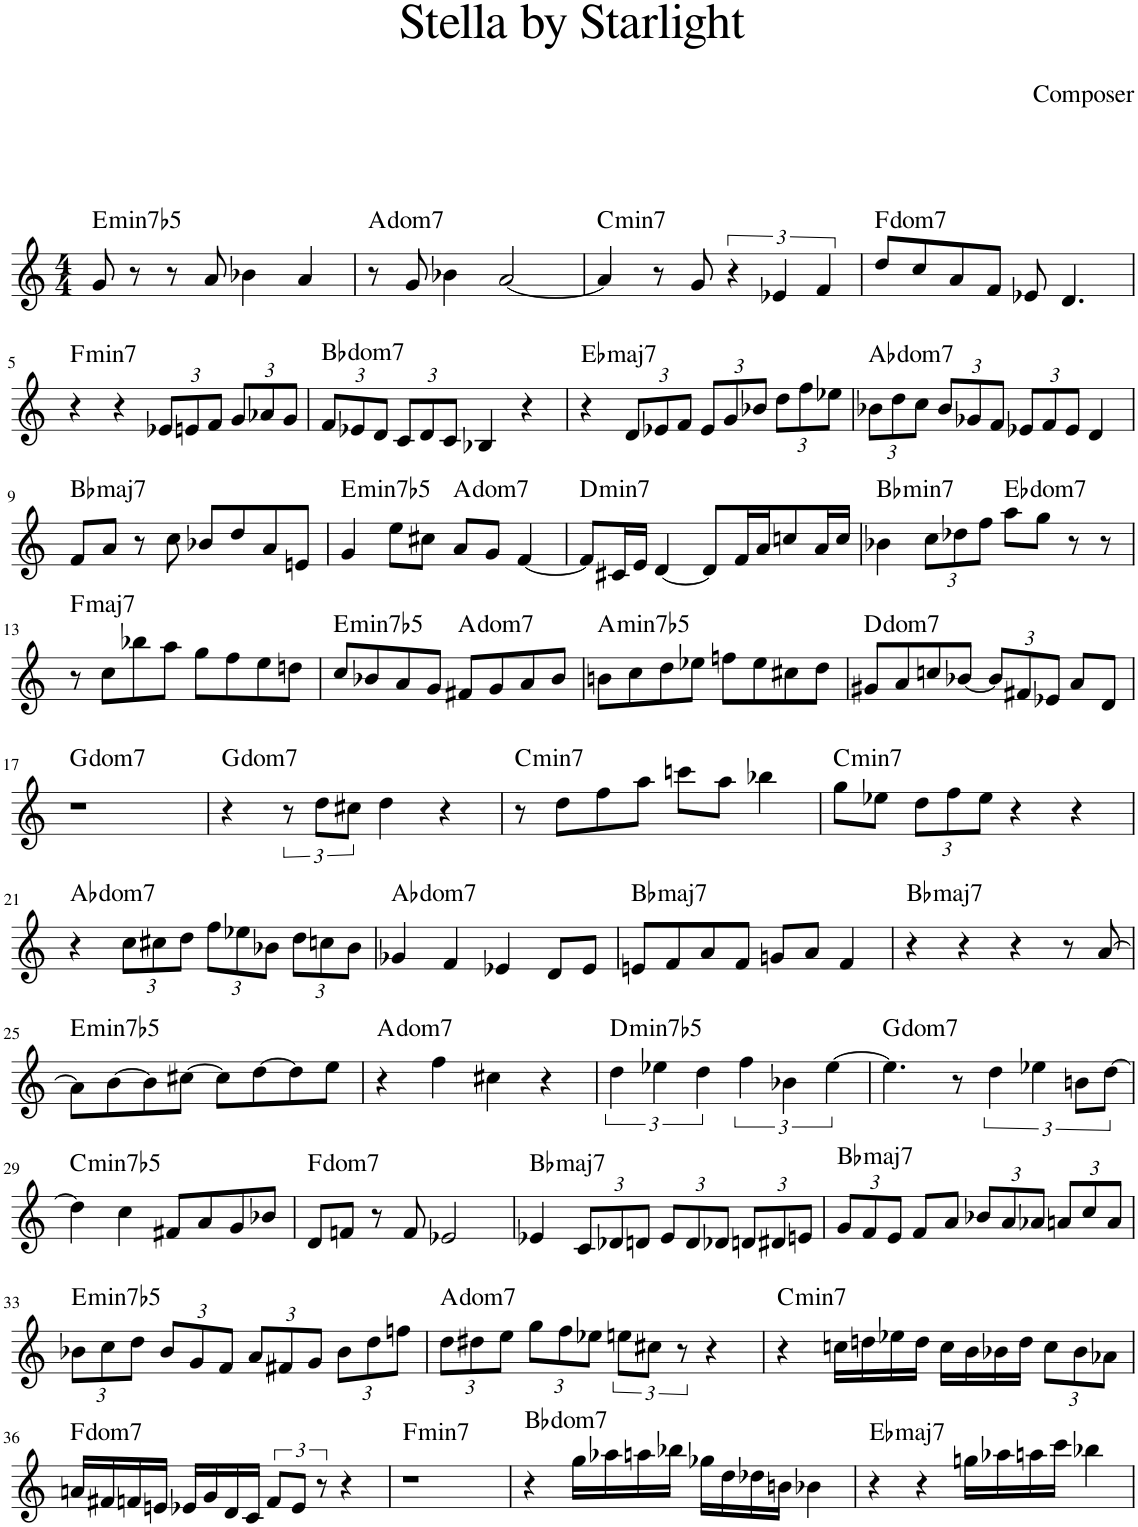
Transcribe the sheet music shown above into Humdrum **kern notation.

**kern	**harte
*part1	*part1
*staff1	*
*I"Piano	*
*I'Pno.	*
*clefG2	*
*k[]	*
*M4/4	*
=1	=1
!	!LO:H:kt=min7b5
8g/	E:hdim7
8r	.
8r	.
8a/	.
4b-X\	.
4a/	.
=2	=2
!	!LO:H:kt=dom
8r	.
8g/	.
4b-X\	.
[2a/	.
=3	=3
!	!LO:H:kt=min7
4a/]	C:min7
8r	.
8g/	.
6r	.
6e-X/	.
6f/	.
=4	=4
!	!LO:H:kt=dom
8dd/L	.
8cc/	.
8a/	.
8f/J	.
8e-X/	.
4.d/	.
!!LO:LB:g=z
=5	=5
!	!LO:H:kt=min7
4r	F:min7
4r	.
*Xbrackettup	*
12e-X/L	.
12en/	.
12f/J	.
12g/L	.
12a-X/	.
12g/J	.
=6	=6
!	!LO:H:kt=dom
12f/L	.
12e-X/	.
12d/J	.
12c/L	.
12d/	.
12c/J	.
4B-X/	.
4r	.
=7	=7
!	!LO:H:kt=maj7
4r	Eb:maj7
12d/L	.
12e-X/	.
12f/J	.
12e-/L	.
12g/	.
12b-X/J	.
12dd\L	.
12ff\	.
12ee-X\J	.
=8	=8
!	!LO:H:kt=dom
12b-X\L	.
12dd\	.
12cc\J	.
12b-/L	.
12g-X/	.
12f/J	.
12e-X/L	.
12f/	.
12e-/J	.
4d/	.
!!LO:LB:g=z
=9	=9
!	!LO:H:kt=maj7
8f/L	Bb:maj7
8a/J	.
8r	.
8cc\	.
8b-X/L	.
8dd/	.
8a/	.
8en/J	.
=10	=10
!	!LO:H:kt=min7b5
4g/	E:hdim7
8ee\L	.
8cc#X\J	.
!	!LO:H:kt=dom
8a/L	.
8g/J	.
[4f/	.
=11	=11
!	!LO:H:kt=min7
8f/L]	D:min7
16c#X/L	.
16e/JJ	.
[4d/	.
8d/L]	.
16f/L	.
16a/J	.
8ccn/	.
16a/L	.
16cc/JJ	.
=12	=12
!	!LO:H:kt=min7
4b-X\	Bb:min7
12cc\L	.
12dd-X\	.
12ff\J	.
!	!LO:H:kt=dom
8aa\L	.
8gg\J	.
8r	.
8r	.
!!LO:LB:g=z
=13	=13
!	!LO:H:kt=maj7
8r	F:maj7
8cc\L	.
8bb-X\	.
8aa\J	.
8gg\L	.
8ff\	.
8ee\	.
8ddn\J	.
=14	=14
!	!LO:H:kt=min7b5
8cc/L	E:hdim7
8b-X/	.
8a/	.
8g/J	.
!	!LO:H:kt=dom
8f#X/L	.
8g/	.
8a/	.
8b-/J	.
=15	=15
!	!LO:H:kt=min7b5
8bn\L	A:hdim7
8cc\	.
8dd\	.
8ee-X\J	.
8ffn\L	.
8ee-\	.
8cc#X\	.
8dd\J	.
=16	=16
!	!LO:H:kt=dom
8g#X/L	.
8a/	.
8ccn/	.
[8b-X/J	.
12b-/L]	.
12f#X/	.
12e-X/J	.
8a/L	.
8d/J	.
!!LO:LB:g=z
=17	=17
!	!LO:H:kt=dom
1r	.
=18	=18
!	!LO:H:kt=dom
4r	.
*brackettup	*
12r	.
12dd\L	.
12cc#X\J	.
4dd\	.
4r	.
=19	=19
!	!LO:H:kt=min7
8r	C:min7
8dd\L	.
8ff\	.
8aa\J	.
8cccn\L	.
8aa\J	.
4bb-X\	.
=20	=20
!	!LO:H:kt=min7
8gg\L	C:min7
8ee-X\J	.
*Xbrackettup	*
12dd\L	.
12ff\	.
12ee-\J	.
4r	.
4r	.
!!LO:LB:g=z
=21	=21
!	!LO:H:kt=dom
4r	.
12cc\L	.
12cc#X\	.
12dd\J	.
12ff\L	.
12ee-X\	.
12b-X\J	.
12dd\L	.
12ccn\	.
12b-\J	.
=22	=22
!	!LO:H:kt=dom
4g-X/	.
4f/	.
4e-X/	.
8d/L	.
8e-/J	.
=23	=23
!	!LO:H:kt=maj7
8en/L	Bb:maj7
8f/	.
8a/	.
8f/J	.
8gn/L	.
8a/J	.
4f/	.
=24	=24
!	!LO:H:kt=maj7
4r	Bb:maj7
4r	.
4r	.
8r	.
[8a/	.
!!LO:LB:g=z
=25	=25
!	!LO:H:kt=min7b5
8a\L]	E:hdim7
[8b\	.
8b\]	.
[8cc#X\J	.
8cc#\L]	.
[8dd\	.
8dd\]	.
8ee\J	.
=26	=26
!	!LO:H:kt=dom
4r	.
4ff\	.
4cc#X\	.
4r	.
=27	=27
*brackettup	*
!	!LO:H:kt=min7b5
6dd\	D:hdim7
6ee-X\	.
6dd\	.
6ff\	.
6b-X\	.
[6ee-\	.
=28	=28
!	!LO:H:kt=dom
4.ee-\]	.
8r	.
6dd\	.
6ee-X\	.
12bn\L	.
[12dd\J	.
!!LO:LB:g=z
=29	=29
!	!LO:H:kt=min7b5
4dd\]	C:hdim7
4cc\	.
8f#X/L	.
8a/	.
8g/	.
8b-X/J	.
=30	=30
!	!LO:H:kt=dom
8d/L	.
8fn/J	.
8r	.
8f/	.
2e-X/	.
=31	=31
!	!LO:H:kt=maj7
4e-X/	Bb:maj7
*Xbrackettup	*
12c/L	.
12d-X/	.
12dn/J	.
12e-/L	.
12d/	.
12d-X/J	.
12dn/L	.
12d#X/	.
12en/J	.
=32	=32
!	!LO:H:kt=maj7
12g/L	Bb:maj7
12f/	.
12e/J	.
8f/L	.
8a/J	.
12b-X/L	.
12a/	.
12a-X/J	.
12an/L	.
12cc/	.
12a/J	.
!!LO:LB:g=z
=33	=33
!	!LO:H:kt=min7b5
12b-X\L	E:hdim7
12cc\	.
12dd\J	.
12b-/L	.
12g/	.
12f/J	.
12a/L	.
12f#X/	.
12g/J	.
12b-\L	.
12dd\	.
12ffn\J	.
=34	=34
!	!LO:H:kt=dom
12dd\L	.
12dd#X\	.
12ee\J	.
12gg\L	.
12ff\	.
12ee-X\J	.
*brackettup	*
12een\L	.
12cc#X\J	.
12r	.
4r	.
=35	=35
!	!LO:H:kt=min7
4r	C:min7
16ccn\LL	.
16ddn\	.
16ee-X\	.
16dd\JJ	.
16cc\LL	.
16b\	.
16b-X\	.
16dd\JJ	.
*Xbrackettup	*
12cc\L	.
12b-\	.
12a-X\J	.
!!LO:LB:g=z
=36	=36
!	!LO:H:kt=dom
16an/LL	.
16f#X/	.
16fn/	.
16en/JJ	.
16e-X/LL	.
16g/	.
16d/	.
16c/JJ	.
*brackettup	*
12f/L	.
12e-/J	.
12r	.
4r	.
=37	=37
!	!LO:H:kt=min7
1r	F:min7
=38	=38
!	!LO:H:kt=dom
4r	.
16gg\LL	.
16aa-X\	.
16aan\	.
16bb-X\JJ	.
16gg-X\LL	.
16dd\	.
16dd-X\	.
16bn\JJ	.
4b-X\	.
=39	=39
!	!LO:H:kt=maj7
4r	Eb:maj7
4r	.
16ggn\LL	.
16aa-X\	.
16aan\	.
16ccc\JJ	.
4bb-X\	.
=	=
*-	*-
